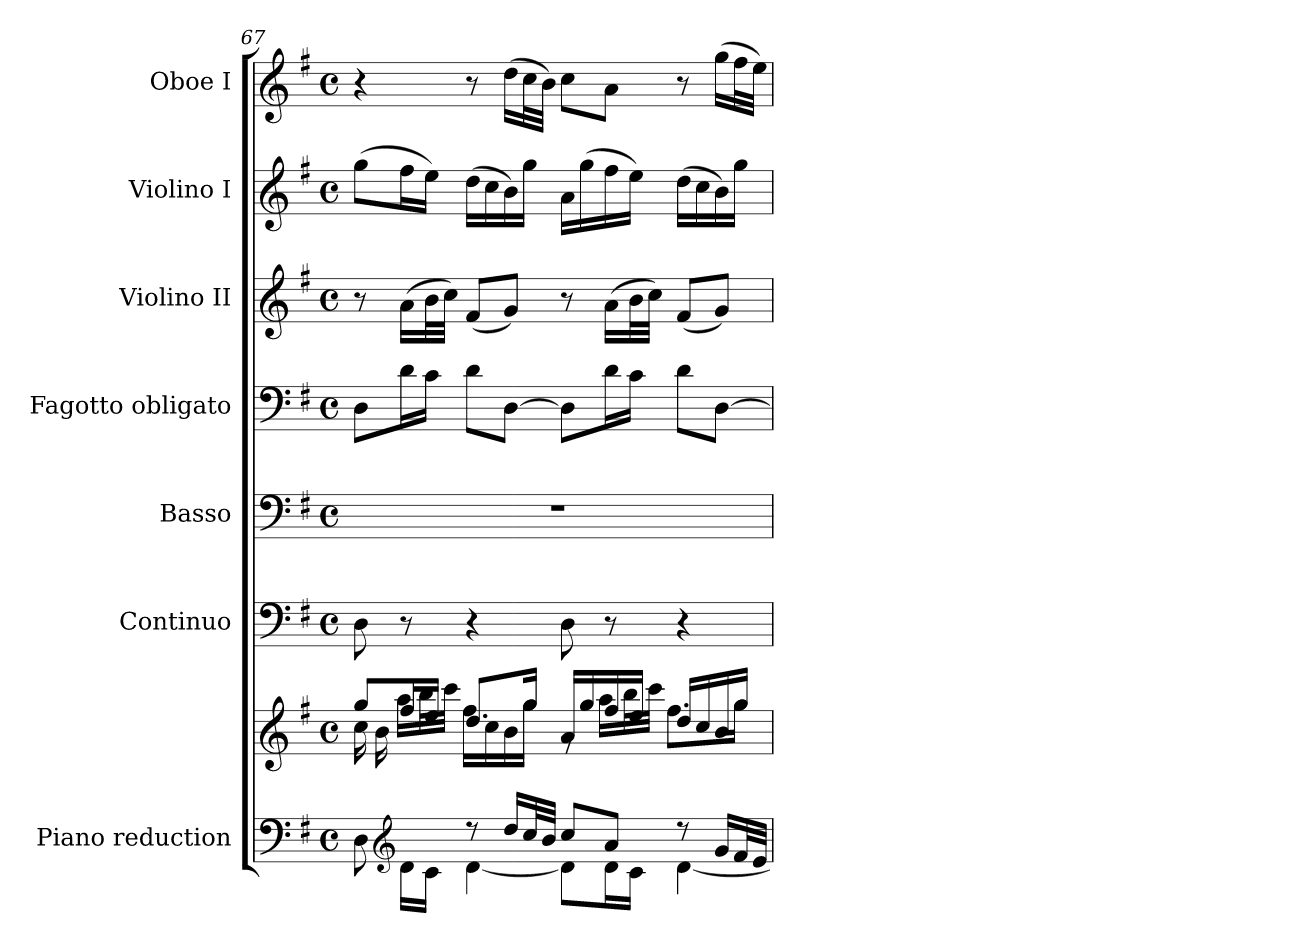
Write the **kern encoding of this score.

**kern	**kern	**kern	**kern	**kern	**kern	**kern	**kern
*part7	*part7	*part6	*part5	*part4	*part3	*part2	*part1
*staff8	*staff7	*staff6	*staff5	*staff4	*staff3	*staff2	*staff1
*I"Piano reduction	*	*I"Continuo	*I"Basso	*I"Fagotto obligato	*I"Violino II	*I"Violino I	*I"Oboe I
*I'Pno	*	*	*	*	*I'Vln	*I'Vln	*I'Ob
*clefF4	*clefG2	*clefF4	*clefF4	*clefF4	*clefG2	*clefG2	*clefG2
*k[f#]	*k[f#]	*k[f#]	*k[f#]	*k[f#]	*k[f#]	*k[f#]	*k[f#]
*M4/4	*M4/4	*M4/4	*M4/4	*M4/4	*M4/4	*M4/4	*M4/4
*met(c)	*met(c)	*met(c)	*met(c)	*met(c)	*met(c)	*met(c)	*met(c)
=67	=67	=67	=67	=67	=67	=67	=67
*^	*^	*	*	*	*	*	*
*	*	*	*^	*	*	*	*	*	*
8ryy	8D\	8gg/L	8ryy	16cc\LL	8D\	1r	8D\L	8r	(>8gg\L	4r
.	.	.	.	16b\J	.	.	.	.	.	.
*clefG2	*	*	*	*	*	*	*	*	*	*
8a/J	16d\LL	16ff#/L	16aa\LL	2..ryy	8r	.	16d\L	(>16a\LL	16ff#\L	.
.	16c\JJ	16ee/JJ	32bb\L	.	.	.	16c\JJ	32b\L	16ee\JJ)	.
.	.	.	32ccc\JJJ	.	.	.	.	32cc\JJJ)	.	.
8r	[4d\	8.dd/L	16ff#\LL	.	4r	.	8d\L	(<8f#/L	(>16dd\LL	8r
.	.	.	16cc\	.	.	.	.	.	16cc\	.
16dd/LL	.	.	16b\	.	.	.	[8D\J	8g/J)	16b\)	(>16dd\LL
32cc/L	.	16gg/Jk	16gg\JJ	.	.	.	.	.	16gg\JJ	32cc\L
32b/JJJ	.	.	.	.	.	.	.	.	.	32b\JJJ)
8cc/L	8d\L]	16a/LL	8rg	.	8D\	.	8D\L]	8r	16a\LL	8cc\L
.	.	16gg/	.	.	.	.	.	.	(>16gg\	.
8a/J	16d\L	16ff#/	16aa\LL	.	8r	.	16d\L	(>16a\LL	16ff#\	8a\J
.	16c\JJ	16ee/JJ	32bb\L	.	.	.	16c\JJ	32b\L	16ee\JJ)	.
.	.	.	32ccc\JJJ	.	.	.	.	32cc\JJJ)	.	.
8r	[4d\	16dd/LL	8.ff#\L	.	4r	.	8d\L	(<8f#/L	(>16dd\LL	8r
.	.	16cc/	.	.	.	.	.	.	16cc\	.
16g/LL	.	16b/	.	.	.	.	[8D\J	8g/J)	16b\)	(>16gg\LL
32f#/L	.	16gg/JJ	16gg\Jk	.	.	.	.	.	16gg\JJ	32ff#\L
32e/JJJ	.	.	.	.	.	.	.	.	.	32ee\JJJ)
*v	*v	*	*	*	*	*	*	*	*	*
*	*v	*v	*v	*	*	*	*	*	*
=	=	=	=	=	=	=	=
*-	*-	*-	*-	*-	*-	*-	*-
